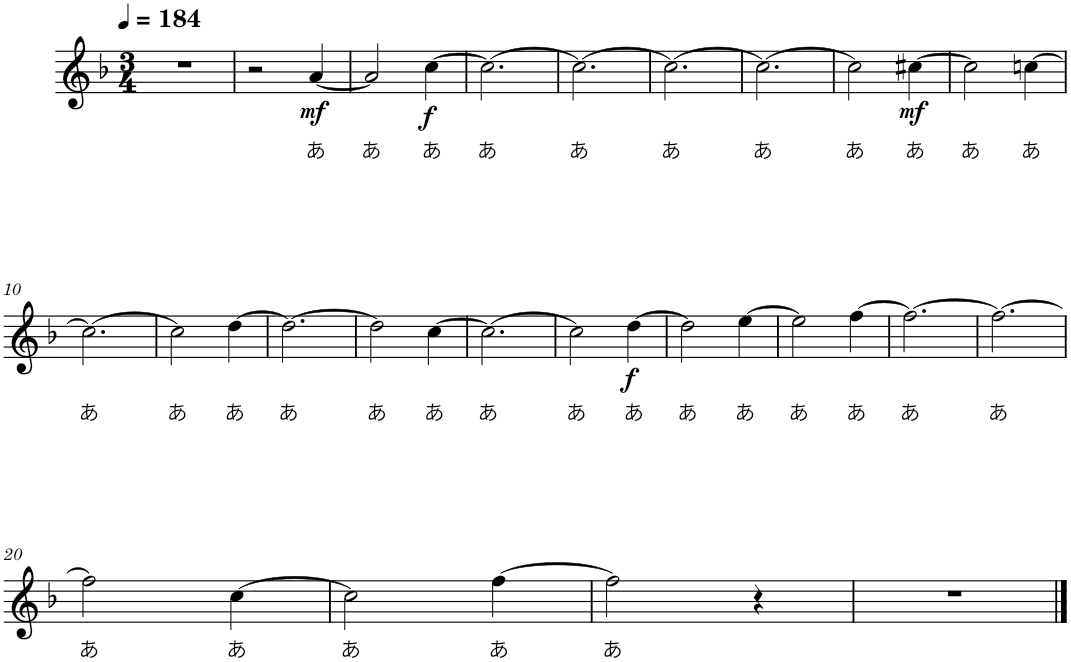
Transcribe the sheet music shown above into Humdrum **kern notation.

**kern	**text	**dynam
*part1	*part1	*part1
*staff1	*staff1	*staff1
*I"Violin	*	*
*I'Vln.	*	*
*clefG2	*	*
*k[b-]	*	*
*M3/4	*	*
*MM184	*	*
=1	=1	=1
2.r	.	.
=2	=2	=2
2r	.	.
!	!LO:LY:b	!LO:DY:b
[4a/	あ	mf
=3	=3	=3
!	!LO:LY:b	!
2a/]	あ	.
!	!LO:LY:b	!LO:DY:b
[4cc\	あ	f
=4	=4	=4
!	!LO:LY:b	!
2.cc\_	あ	.
=5	=5	=5
!	!LO:LY:b	!
2.cc\_	あ	.
=6	=6	=6
!	!LO:LY:b	!
2.cc\_	あ	.
=7	=7	=7
!	!LO:LY:b	!
2.cc\_	あ	.
=8	=8	=8
!	!LO:LY:b	!
2cc\]	あ	.
!	!LO:LY:b	!LO:DY:b
[4cc#X\	あ	mf
=9	=9	=9
!	!LO:LY:b	!
2cc#\]	あ	.
!	!LO:LY:b	!
[4ccn\	あ	.
!!LO:LB:g=z
=10	=10	=10
!	!LO:LY:b	!
2.cc\_	あ	.
=11	=11	=11
!	!LO:LY:b	!
2cc\]	あ	.
!	!LO:LY:b	!
[4dd\	あ	.
=12	=12	=12
!	!LO:LY:b	!
2.dd\_	あ	.
=13	=13	=13
!	!LO:LY:b	!
2dd\]	あ	.
!	!LO:LY:b	!
[4cc\	あ	.
=14	=14	=14
!	!LO:LY:b	!
2.cc\_	あ	.
=15	=15	=15
!	!LO:LY:b	!
2cc\]	あ	.
!	!LO:LY:b	!LO:DY:b
[4dd\	あ	f
=16	=16	=16
!	!LO:LY:b	!
2dd\]	あ	.
!	!LO:LY:b	!
[4ee\	あ	.
=17	=17	=17
!	!LO:LY:b	!
2ee\]	あ	.
!	!LO:LY:b	!
[4ff\	あ	.
=18	=18	=18
!	!LO:LY:b	!
2.ff\_	あ	.
=19	=19	=19
!	!LO:LY:b	!
2.ff\_	あ	.
!!LO:LB:g=z
=20	=20	=20
!	!LO:LY:b	!
2ff\]	あ	.
!	!LO:LY:b	!
[4cc\	あ	.
=21	=21	=21
!	!LO:LY:b	!
2cc\]	あ	.
!	!LO:LY:b	!
[4ff\	あ	.
=22	=22	=22
!	!LO:LY:b	!
2ff\]	あ	.
4r	.	.
=23	=23	=23
2.r	.	.
==	==	==
*-	*-	*-
